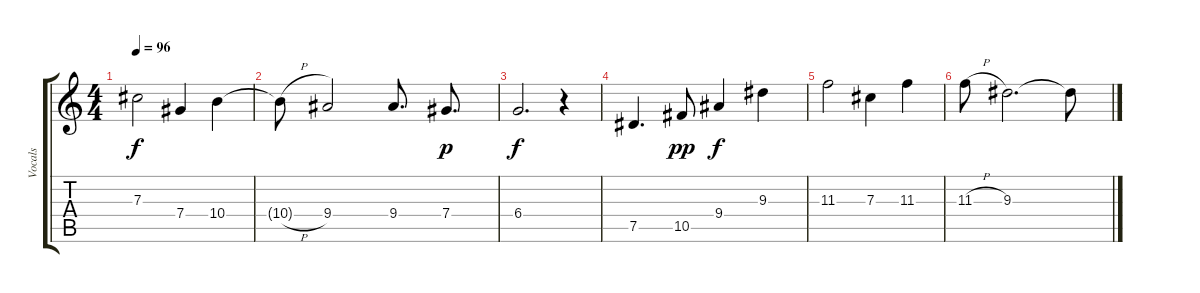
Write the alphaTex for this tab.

\track ("Vocals" "Vocals") {instrument acousticguitarsteel bank 255}
\staff {score tabs}
\tuning (Eb4 Bb3 Gb3 Db3 Ab2 Eb2) {hide}
\ts (4 4)
\tempo 96
\clef g2
\ks c
7.3.2{dy f} 7.4.4 10.4.4 |
10.4{h t}.8 9.4.2 9.4.8{d} 7.4.8{d dy p} |
6.4.2{d dy f} r.4 |
7.5.4{d} 10.5.8{dy pp} 9.4.4{dy f} 9.3.4 |
11.3.2 7.3.4 11.3.4 |
11.3{h}.8 9.3.2{d} 9.3{t}.8
